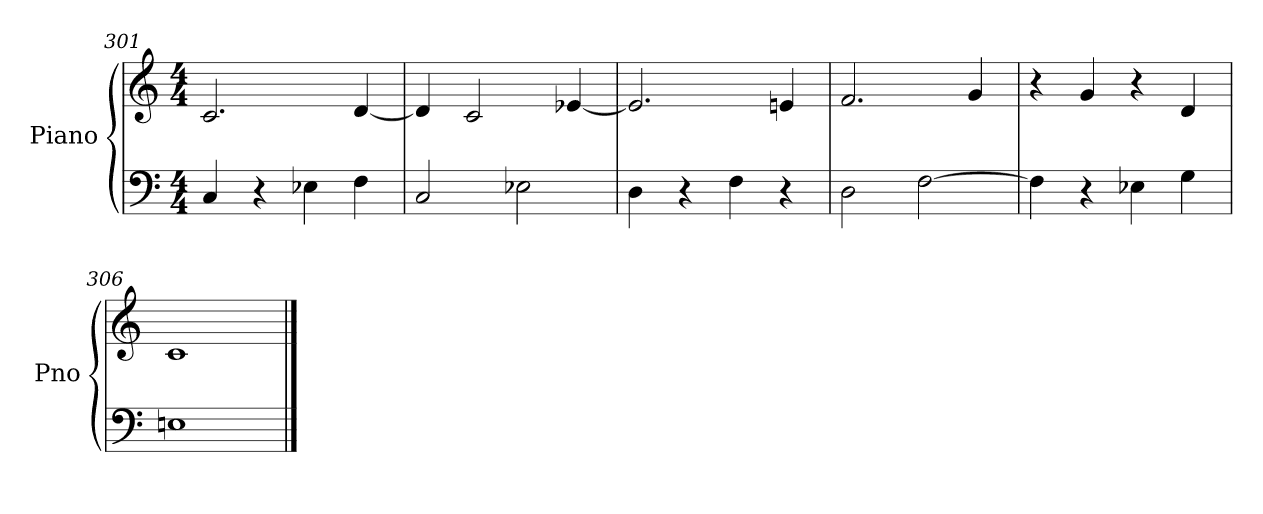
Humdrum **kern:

**kern	**kern
*part1	*part1
*staff2	*staff1
*I"Piano	*
*I'Pno	*
!!LO:LB:g=z
*clefF4	*clefG2
*k[]	*k[]
*M4/4	*M4/4
=301	=301
4C/	2.c/
4r	.
4E-X\	.
4F\	[4d/
=302	=302
2C/	4d/]
.	2c/
2E-X\	.
.	[4e-X/
=303	=303
4D\	2.e-/]
4r	.
4F\	.
4r	4en/
=304	=304
2D\	2.f/
[2F\	.
.	4g/
=305	=305
4F\]	4r
4r	4g/
4E-X\	4r
4G\	4d/
=306	=306
1En	1c
==	==
*-	*-
